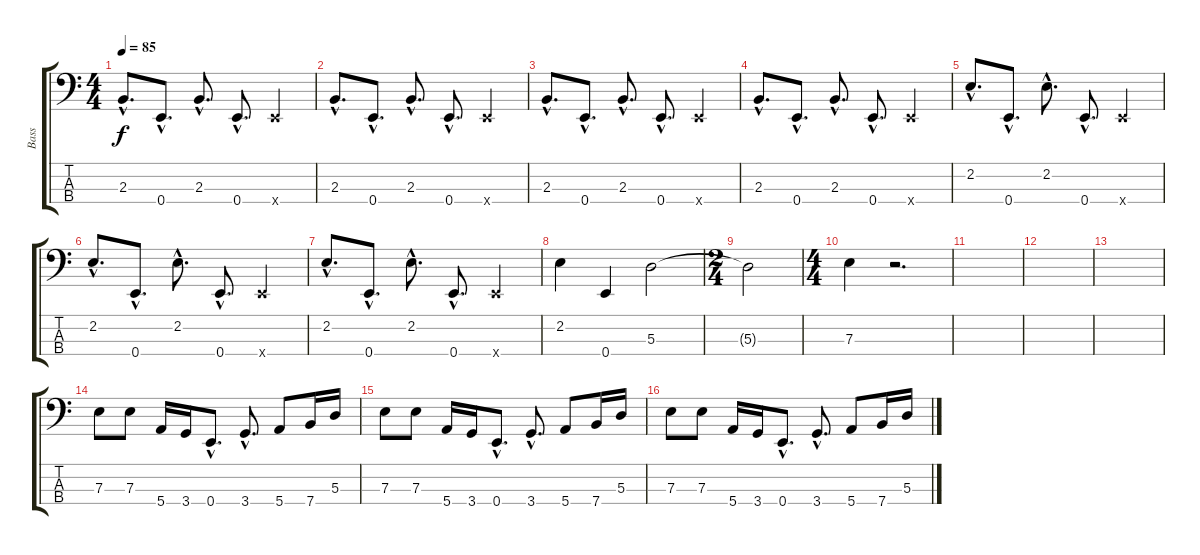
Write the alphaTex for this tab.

\track ("Bass" "Bass") {instrument electricbasspick}
\staff {score tabs}
\tuning (G2 D2 A1 E1) {hide}
\ts (4 4)
\tempo 85
\clef f4
\ks c
2.3{hac}.8{d dy f} 0.4{hac}.8{d} 2.3{hac}.8{d} 0.4{hac}.8{d} 0.4{x}.4 |
2.3{hac}.8{d} 0.4{hac}.8{d} 2.3{hac}.8{d} 0.4{hac}.8{d} 0.4{x}.4 |
2.3{hac}.8{d} 0.4{hac}.8{d} 2.3{hac}.8{d} 0.4{hac}.8{d} 0.4{x}.4 |
2.3{hac}.8{d} 0.4{hac}.8{d} 2.3{hac}.8{d} 0.4{hac}.8{d} 0.4{x}.4 |
2.2{hac}.8{d} 0.4{hac}.8{d} 2.2{hac}.8{d} 0.4{hac}.8{d} 0.4{x}.4 |
2.2{hac}.8{d} 0.4{hac}.8{d} 2.2{hac}.8{d} 0.4{hac}.8{d} 0.4{x}.4 |
2.2{hac}.8{d} 0.4{hac}.8{d} 2.2{hac}.8{d} 0.4{hac}.8{d} 0.4{x}.4 |
2.2.4 0.4.4 5.3.2 |
\ts (2 4)
5.3{t}.2 |
\ts (4 4)
7.3.4 r.2{d} |
|
|
|
7.3.8 7.3.8 5.4.16 3.4.16 0.4{hac}.8{d} 3.4{hac}.8{d} 5.4.8 7.4.16 5.3.16 |
7.3.8 7.3.8 5.4.16 3.4.16 0.4{hac}.8{d} 3.4{hac}.8{d} 5.4.8 7.4.16 5.3.16 |
7.3.8 7.3.8 5.4.16 3.4.16 0.4{hac}.8{d} 3.4{hac}.8{d} 5.4.8 7.4.16 5.3.16
